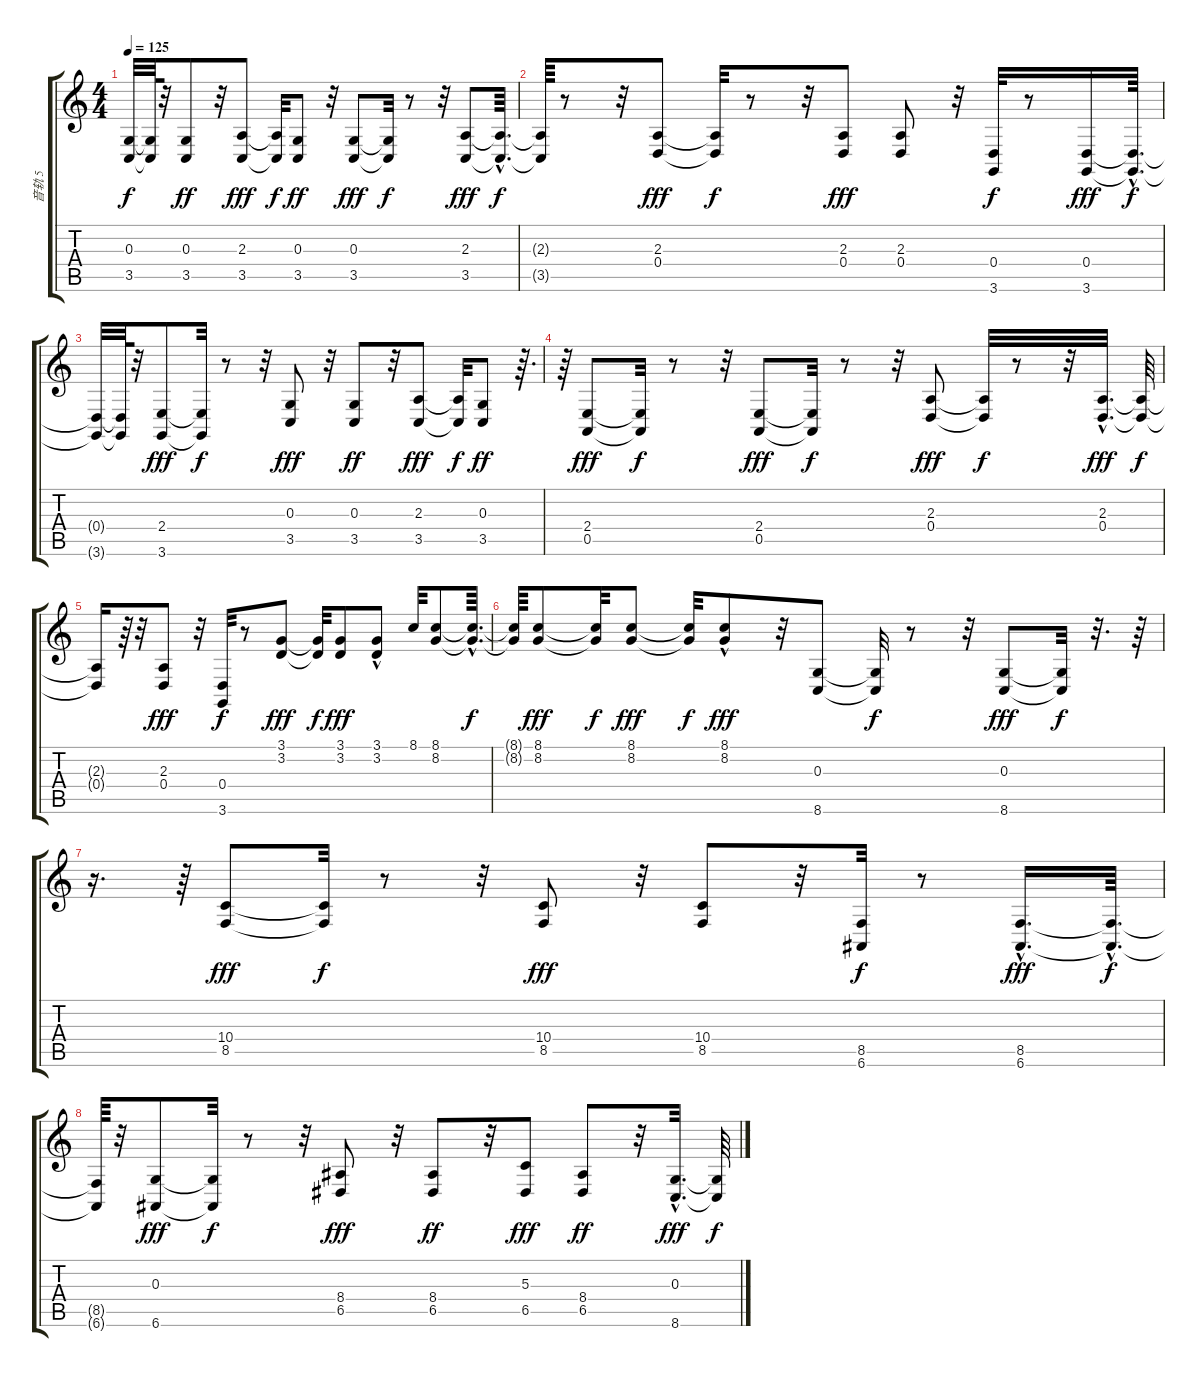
\track ("音轨 5" "音轨 5") {instrument acousticgrandpiano}
\staff {score tabs}
\tuning (E4 B3 G3 D3 A2 E2) {hide}
\ts (4 4)
\tempo 125
\clef g2
\ks c
(0.3{t} 3.5{t}).32{dy f} (0.3{t} 3.5{t}).64 r.32 (0.3 3.5).8{dy ff} r.32 (2.3 3.5).8{dy fff} (2.3{t} 3.5{t}).32{dy f} (0.3 3.5).8{dy ff} r.32 (0.3 3.5).8{dy fff} (0.3{t} 3.5{t}).32{dy f} r.8 r.32 (2.3 3.5).8{dy fff} (2.3{hac t} 3.5{hac t}).64{d dy f} |
(2.3{t} 3.5{t}).64 r.8 r.32 (2.3 0.4).8{dy fff} (2.3{t} 0.4{t}).32{dy f} r.8 r.32 (2.3 0.4).8{dy fff} (2.3 0.4).8 r.32 (0.4 3.6).32{dy f} r.8 (0.4 3.6).16{dy fff} (0.4{hac t} 3.6{hac t}).64{d dy f} |
(0.4{t} 3.6{t}).32 (0.4{t} 3.6{t}).64 r.32 (2.4 3.6).8{dy fff} (2.4{t} 3.6{t}).32{dy f} r.8 r.32 (0.3 3.5).8{dy fff} r.32 (0.3 3.5).8{dy ff} r.32 (2.3 3.5).8{dy fff} (2.3{t} 3.5{t}).32{dy f} (0.3 3.5).8{dy ff} r.64{d} |
r.64 (2.4 0.5).8{dy fff} (2.4{t} 0.5{t}).32{dy f} r.8 r.32 (2.4 0.5).8{dy fff} (2.4{t} 0.5{t}).32{dy f} r.8 r.32 (2.3 0.4).8{dy fff} (2.3{t} 0.4{t}).32{dy f} r.8 r.32 (2.3{hac} 0.4{hac}).32{d dy fff} (2.3{t} 0.4{t}).64{dy f} |
(2.3{t} 0.4{t}).16 r.64 r.32 (2.3 0.4).8{dy fff} r.32 (0.4 3.6).32{dy f} r.8 (3.1 3.2).8{dy fff} (3.1{t} 3.2{t}).32{dy f} (3.1 3.2).8{dy fff} (3.1 3.2{hac}).8 8.1.32 (8.1 8.2).8 (8.1{hac t} 8.2{hac t}).64{d dy f} |
(8.1{t} 8.2{t}).64 (8.1 8.2).8{dy fff} (8.1{t} 8.2{t}).32{dy f} (8.1 8.2).8{dy fff} (8.1{t} 8.2{t}).32{dy f} (8.1 8.2{hac}).8{dy fff} r.32 (0.3 8.6).8 (0.3{t} 8.6{t}).32{dy f} r.8 r.32 (0.3 8.6).8{dy fff} (0.3{t} 8.6{t}).32{dy f} r.32{d} r.64 |
r.16{d} r.64 (10.4 8.5).8{dy fff} (10.4{t} 8.5{t}).32{dy f} r.8 r.32 (10.4 8.5).8{dy fff} r.32 (10.4 8.5).8 r.32 (8.5 6.6).32{dy f} r.8 (8.5{hac} 6.6{hac}).16{d dy fff} (8.5{hac t} 6.6{hac t}).64{d dy f} |
(8.5{t} 6.6{t}).64 r.32 (0.3 6.6).8{dy fff} (0.3{t} 6.6{t}).32{dy f} r.8 r.32 (8.4 6.5).8{dy fff} r.32 (8.4 6.5).8{dy ff} r.32 (5.3 6.5).8{dy fff} (8.4 6.5).8{dy ff} r.32 (0.3{hac} 8.6{hac}).32{d dy fff} (0.3{t} 8.6{t}).64{dy f}
